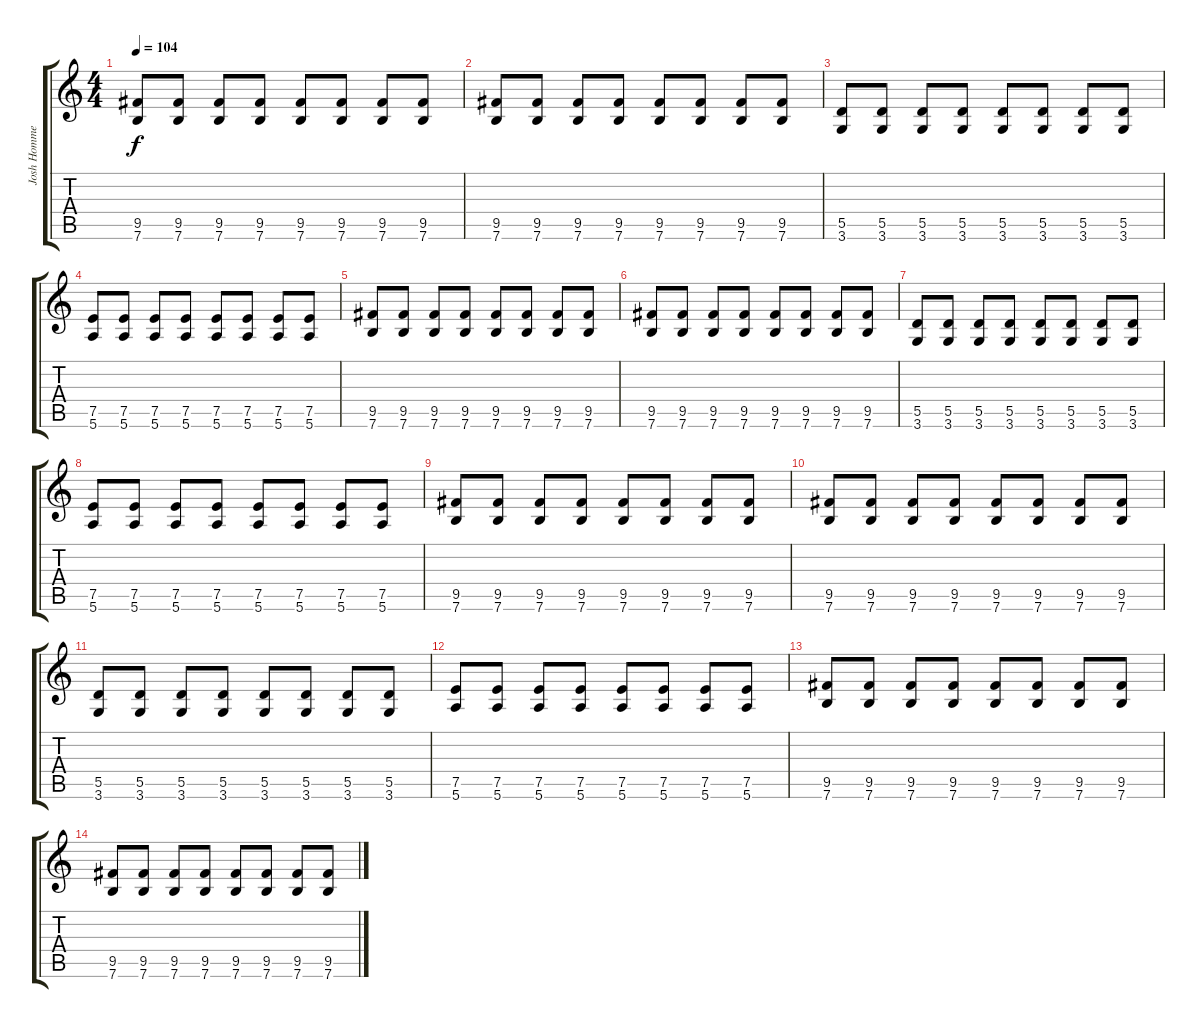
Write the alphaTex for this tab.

\track ("Josh Homme (Guitar 1)" "Josh Homme") {instrument distortionguitar}
\staff {score tabs}
\tuning (E4 B3 G3 D3 A2 E2) {hide}
\ts (4 4)
\tempo 104
\clef g2
\ks c
(9.5 7.6).8{dy f} (9.5 7.6).8 (9.5 7.6).8 (9.5 7.6).8 (9.5 7.6).8 (9.5 7.6).8 (9.5 7.6).8 (9.5 7.6).8 |
(9.5 7.6).8 (9.5 7.6).8 (9.5 7.6).8 (9.5 7.6).8 (9.5 7.6).8 (9.5 7.6).8 (9.5 7.6).8 (9.5 7.6).8 |
(5.5 3.6).8 (5.5 3.6).8 (5.5 3.6).8 (5.5 3.6).8 (5.5 3.6).8 (5.5 3.6).8 (5.5 3.6).8 (5.5 3.6).8 |
(7.5 5.6).8 (7.5 5.6).8 (7.5 5.6).8 (7.5 5.6).8 (7.5 5.6).8 (7.5 5.6).8 (7.5 5.6).8 (7.5 5.6).8 |
(9.5 7.6).8 (9.5 7.6).8 (9.5 7.6).8 (9.5 7.6).8 (9.5 7.6).8 (9.5 7.6).8 (9.5 7.6).8 (9.5 7.6).8 |
(9.5 7.6).8 (9.5 7.6).8 (9.5 7.6).8 (9.5 7.6).8 (9.5 7.6).8 (9.5 7.6).8 (9.5 7.6).8 (9.5 7.6).8 |
(5.5 3.6).8 (5.5 3.6).8 (5.5 3.6).8 (5.5 3.6).8 (5.5 3.6).8 (5.5 3.6).8 (5.5 3.6).8 (5.5 3.6).8 |
(7.5 5.6).8 (7.5 5.6).8 (7.5 5.6).8 (7.5 5.6).8 (7.5 5.6).8 (7.5 5.6).8 (7.5 5.6).8 (7.5 5.6).8 |
(9.5 7.6).8 (9.5 7.6).8 (9.5 7.6).8 (9.5 7.6).8 (9.5 7.6).8 (9.5 7.6).8 (9.5 7.6).8 (9.5 7.6).8 |
(9.5 7.6).8 (9.5 7.6).8 (9.5 7.6).8 (9.5 7.6).8 (9.5 7.6).8 (9.5 7.6).8 (9.5 7.6).8 (9.5 7.6).8 |
(5.5 3.6).8 (5.5 3.6).8 (5.5 3.6).8 (5.5 3.6).8 (5.5 3.6).8 (5.5 3.6).8 (5.5 3.6).8 (5.5 3.6).8 |
(7.5 5.6).8 (7.5 5.6).8 (7.5 5.6).8 (7.5 5.6).8 (7.5 5.6).8 (7.5 5.6).8 (7.5 5.6).8 (7.5 5.6).8 |
(9.5 7.6).8 (9.5 7.6).8 (9.5 7.6).8 (9.5 7.6).8 (9.5 7.6).8 (9.5 7.6).8 (9.5 7.6).8 (9.5 7.6).8 |
(9.5 7.6).8 (9.5 7.6).8 (9.5 7.6).8 (9.5 7.6).8 (9.5 7.6).8 (9.5 7.6).8 (9.5 7.6).8 (9.5 7.6).8
